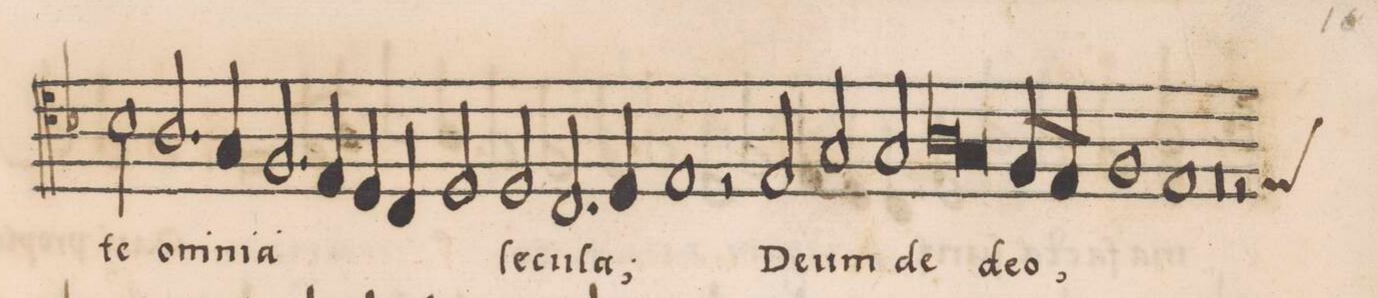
**kern	**text
*I"TENOR	*
*clefC4	*
*k[b-]	*
*M2/1	*
2B-\	te
2.A/	om-
4G/	-ni-
2.F/	-a-
=31-	=31-
4E/	.
4D/	.
4C/	.
2D/	.
2D/	-ſe-
=32-	=32-
2.C/	-cu-
4D/	-la;
1E	.
=33-	=33-
2r	.
2E/	De-
2G/	-um
2G/	de
=34-	=34-
*lig	*
1A	de-
*col	*
2.G/	.
*Xlig	*
8F/L	-o,
8E/J	.
=35-	=35-
1F	.
*Xcol	*
*custos:E	*
1E	.
=36-	=36-
0r	.
=37-	=37-
2r	.
*-	*-
